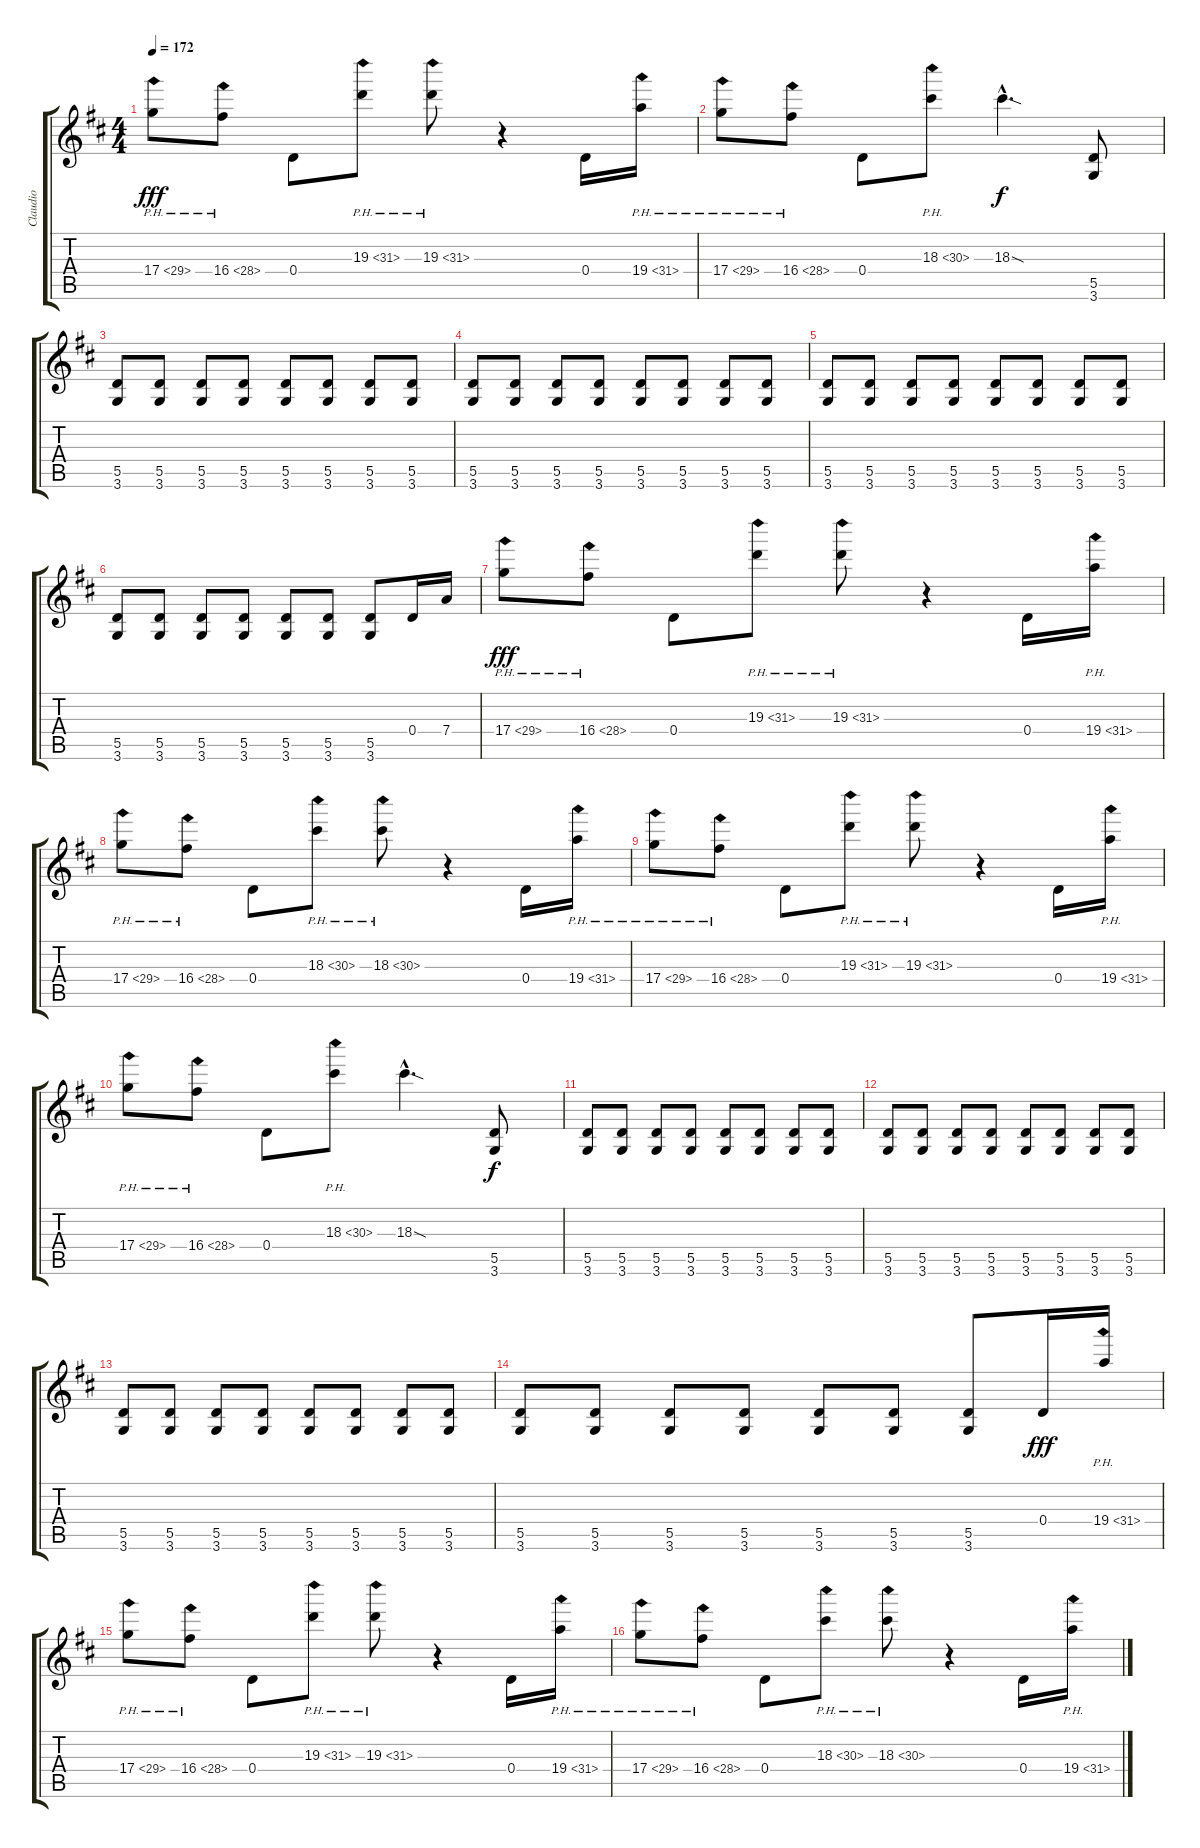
\track ("Claudio" "Claudio") {instrument distortionguitar}
\staff {score tabs}
\tuning (E4 B3 G3 D3 A2 E2) {hide}
\ts (4 4)
\tempo 172
\clef g2
\ks d
17.4{ph 12}.8{dy fff} 16.4{ph 12}.8 0.4.8 19.3{ph 12}.8 19.3{ph 12}.8 r.4 0.4.16 19.4{ph 12}.16 |
17.4{ph 12}.8 16.4{ph 12}.8 0.4.8 18.3{ph 12}.8 18.3{sod hac}.4{d dy f} (5.5 3.6).8 |
(5.5 3.6).8 (5.5 3.6).8 (5.5 3.6).8 (5.5 3.6).8 (5.5 3.6).8 (5.5 3.6).8 (5.5 3.6).8 (5.5 3.6).8 |
(5.5 3.6).8 (5.5 3.6).8 (5.5 3.6).8 (5.5 3.6).8 (5.5 3.6).8 (5.5 3.6).8 (5.5 3.6).8 (5.5 3.6).8 |
(5.5 3.6).8 (5.5 3.6).8 (5.5 3.6).8 (5.5 3.6).8 (5.5 3.6).8 (5.5 3.6).8 (5.5 3.6).8 (5.5 3.6).8 |
(5.5 3.6).8 (5.5 3.6).8 (5.5 3.6).8 (5.5 3.6).8 (5.5 3.6).8 (5.5 3.6).8 (5.5 3.6).8 0.4.16 7.4.16 |
17.4{ph 12}.8{dy fff} 16.4{ph 12}.8 0.4.8 19.3{ph 12}.8 19.3{ph 12}.8 r.4 0.4.16 19.4{ph 12}.16 |
17.4{ph 12}.8 16.4{ph 12}.8 0.4.8 18.3{ph 12}.8 18.3{ph 12}.8 r.4 0.4.16 19.4{ph 12}.16 |
17.4{ph 12}.8 16.4{ph 12}.8 0.4.8 19.3{ph 12}.8 19.3{ph 12}.8 r.4 0.4.16 19.4{ph 12}.16 |
17.4{ph 12}.8 16.4{ph 12}.8 0.4.8 18.3{ph 12}.8 18.3{sod hac}.4{d} (5.5 3.6).8{dy f} |
(5.5 3.6).8 (5.5 3.6).8 (5.5 3.6).8 (5.5 3.6).8 (5.5 3.6).8 (5.5 3.6).8 (5.5 3.6).8 (5.5 3.6).8 |
(5.5 3.6).8 (5.5 3.6).8 (5.5 3.6).8 (5.5 3.6).8 (5.5 3.6).8 (5.5 3.6).8 (5.5 3.6).8 (5.5 3.6).8 |
(5.5 3.6).8 (5.5 3.6).8 (5.5 3.6).8 (5.5 3.6).8 (5.5 3.6).8 (5.5 3.6).8 (5.5 3.6).8 (5.5 3.6).8 |
(5.5 3.6).8 (5.5 3.6).8 (5.5 3.6).8 (5.5 3.6).8 (5.5 3.6).8 (5.5 3.6).8 (5.5 3.6).8 0.4.16{dy fff} 19.4{ph 12}.16 |
17.4{ph 12}.8 16.4{ph 12}.8 0.4.8 19.3{ph 12}.8 19.3{ph 12}.8 r.4 0.4.16 19.4{ph 12}.16 |
17.4{ph 12}.8 16.4{ph 12}.8 0.4.8 18.3{ph 12}.8 18.3{ph 12}.8 r.4 0.4.16 19.4{ph 12}.16
